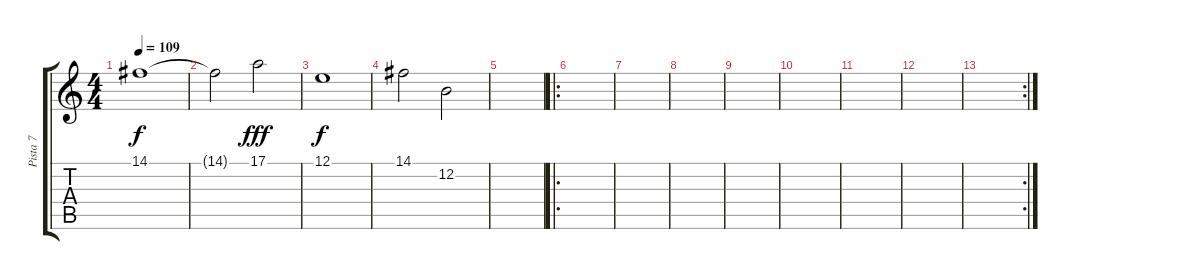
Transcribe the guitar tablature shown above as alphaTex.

\track ("Pista 7" "Pista 7") {instrument pad2warm}
\staff {score tabs}
\tuning (E4 B3 G3 D3 A2 E2) {hide}
\ts (4 4)
\tempo 109
\clef g2
\ks c
14.1.1{dy f} |
14.1{t}.2 17.1.2{dy fff} |
12.1.1{dy f} |
14.1.2 12.2.2 |
|
\ro
|
|
|
|
|
|
|
\rc 2
